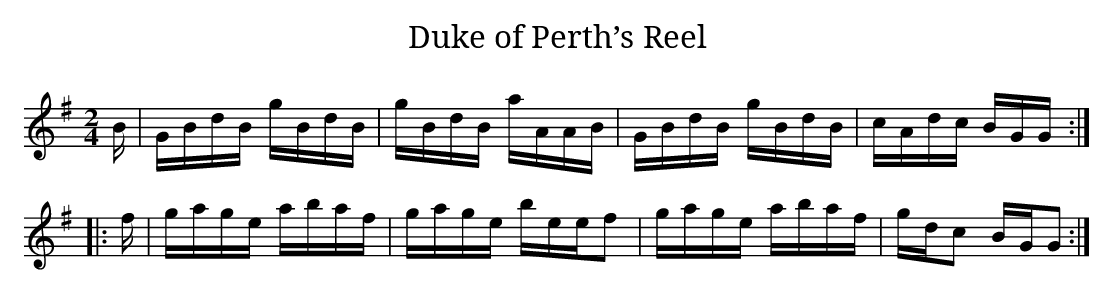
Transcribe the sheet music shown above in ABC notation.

X:1
T:Duke of Perth’s Reel
M:2/4
L:1/8
K:G
B/|G/B/d/B/ g/B/d/B/|g/B/d/B/ a/A/A/B/|G/B/d/B/ g/B/d/B/|c/A/d/c/ B/G/G/:|
|:f/|g/a/g/e/ a/b/a/f/|g/a/g/e/ b/e/e/f|g/a/g/e/ a/b/a/f/|g/d/c B/G/G:|]
